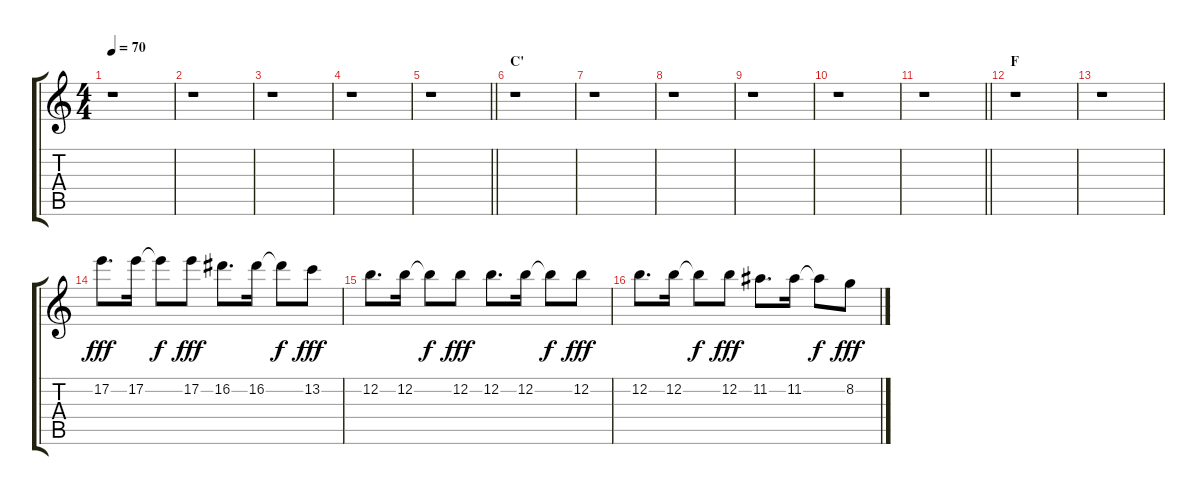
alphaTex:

\track "" {instrument acousticguitarsteel}
\staff {score tabs}
\tuning (E4 B3 G3 D3 A2 E2) {hide}
\ts (4 4)
\tempo 70
\clef g2
\ks c
r.1{dy f} |
r.1 |
r.1 |
r.1 |
\barLineRight lightlight
r.1 |
\section ("" "C'")
r.1 |
r.1 |
r.1 |
r.1 |
r.1 |
\barLineRight lightlight
r.1 |
\section ("" "F")
r.1 |
r.1 |
17.2.8{d dy fff} 17.2.16 17.2{t}.8{dy f} 17.2.8{dy fff} 16.2.8{d} 16.2.16 16.2{t}.8{dy f} 13.2.8{dy fff} |
12.2.8{d} 12.2.16 12.2{t}.8{dy f} 12.2.8{dy fff} 12.2.8{d} 12.2.16 12.2{t}.8{dy f} 12.2.8{dy fff} |
12.2.8{d} 12.2.16 12.2{t}.8{dy f} 12.2.8{dy fff} 11.2.8{d} 11.2.16 11.2{t}.8{dy f} 8.2.8{dy fff}
